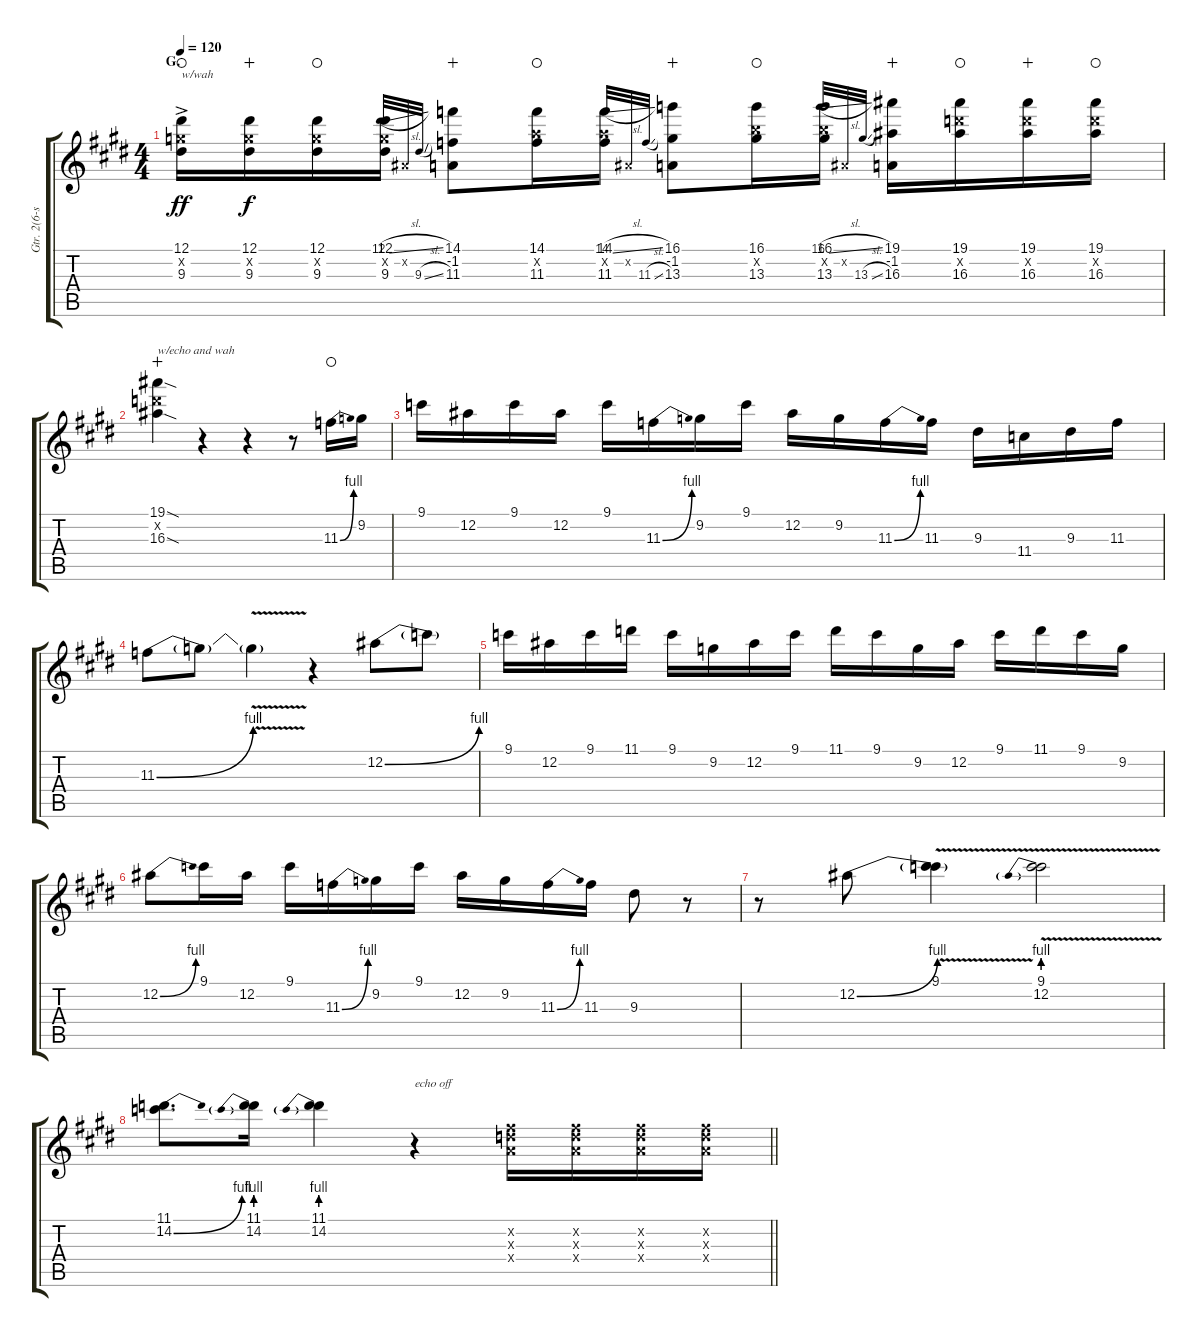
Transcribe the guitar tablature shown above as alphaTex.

\track ("Gtr. 2(6-string elc. w/dist.)" "Gtr. 2(6-s") {instrument distortionguitar}
\staff {score tabs}
\tuning (Eb4 Bb3 Gb3 Db3 Ab2 Eb2) {hide}
\ts (4 4)
\section ("" "G.")
\tempo 120
\clef g2
\ks e
(12.1{ac} 9.2{ac x} 9.3{ac}).16{txt "w/wah" dy ff instrument distortionguitar waho} (12.1 9.2{x} 9.3).16{dy f wahc} (12.1 9.2{x} 9.3).16{waho} (12.1 9.2{x} 9.3).16 12.1{sl}.32{gr onbeat} 0.2{x}.32{gr onbeat} 9.3{sl}.32{gr onbeat} (14.1 -1.2 11.3).8{wahc} (14.1 11.2{x} 11.3).16{waho} (14.1 11.2{x} 11.3).16 14.1{sl}.32{gr onbeat} 0.2{x}.32{gr onbeat} 11.3{sl}.32{gr onbeat} (16.1 -1.2 13.3).8{wahc} (16.1 13.2{x} 13.3).16{waho} (16.1 13.2{x} 13.3).16 16.1{sl}.32{gr onbeat} 0.2{x}.32{gr onbeat} 13.3{sl}.32{gr onbeat} (19.1 -1.2 16.3).16{wahc} (19.1 16.2{x} 16.3).16{waho} (19.1 16.2{x} 16.3).16{wahc} (19.1 16.2{x} 16.3).16{waho} |
(19.1{sod} 16.2{x} 16.3{sod}).4{txt "w/echo and wah" instrument distortionguitar wahc} r.4 r.4 r.8 11.3{be (bend 0 0 60 4)}.16{waho} 9.2.16 |
9.1.16 12.2.16 9.1.16 12.2.16 9.1.16 11.3{be (bend 0 0 60 4)}.16 9.2.16 9.1.16 12.2.16 9.2.16 11.3{be (bend 0 0 60 4)}.16 11.3.16 9.3.16 11.4.16 9.3.16 11.3.16 |
11.3{be (bend 0 0 60 4)}.8 11.3{t}.8 11.3{v t}.4 r.4 12.2{be (bend 0 0 60 4)}.8 12.2{t}.8 |
9.1.16 12.2.16 9.1.16 11.1.16 9.1.16 9.2.16 12.2.16 9.1.16 11.1.16 9.1.16 9.2.16 12.2.16 9.1.16 11.1.16 9.1.16 9.2.16 |
12.2{be (bend 0 0 60 4)}.8 9.1.16 12.2.16 9.1.16 11.3{be (bend 0 0 60 4)}.16 9.2.16 9.1.16 12.2.16 9.2.16 11.3{be (bend 0 0 60 4)}.16 11.3.16 9.3.8 r.8 |
r.8 12.2{be (bend 0 0 60 4)}.8 (9.1 12.2{v t}).4 (9.1 12.2{be (prebend 0 4 60 4) v}).2 |
\barLineRight lightlight
(11.1 14.2{be (bend 0 0 60 4)}).8{d} (11.1 14.2{be (prebend 0 4 60 4)}).16 (11.1 14.2{be (prebend 0 4 60 4)}).4 r.4{txt "echo off" instrument distortionguitar} (8.2{x} 8.3{x} 8.4{x}).16 (8.2{x} 8.3{x} 8.4{x}).16 (8.2{x} 8.3{x} 8.4{x}).16 (8.2{x} 8.3{x} 8.4{x}).16
